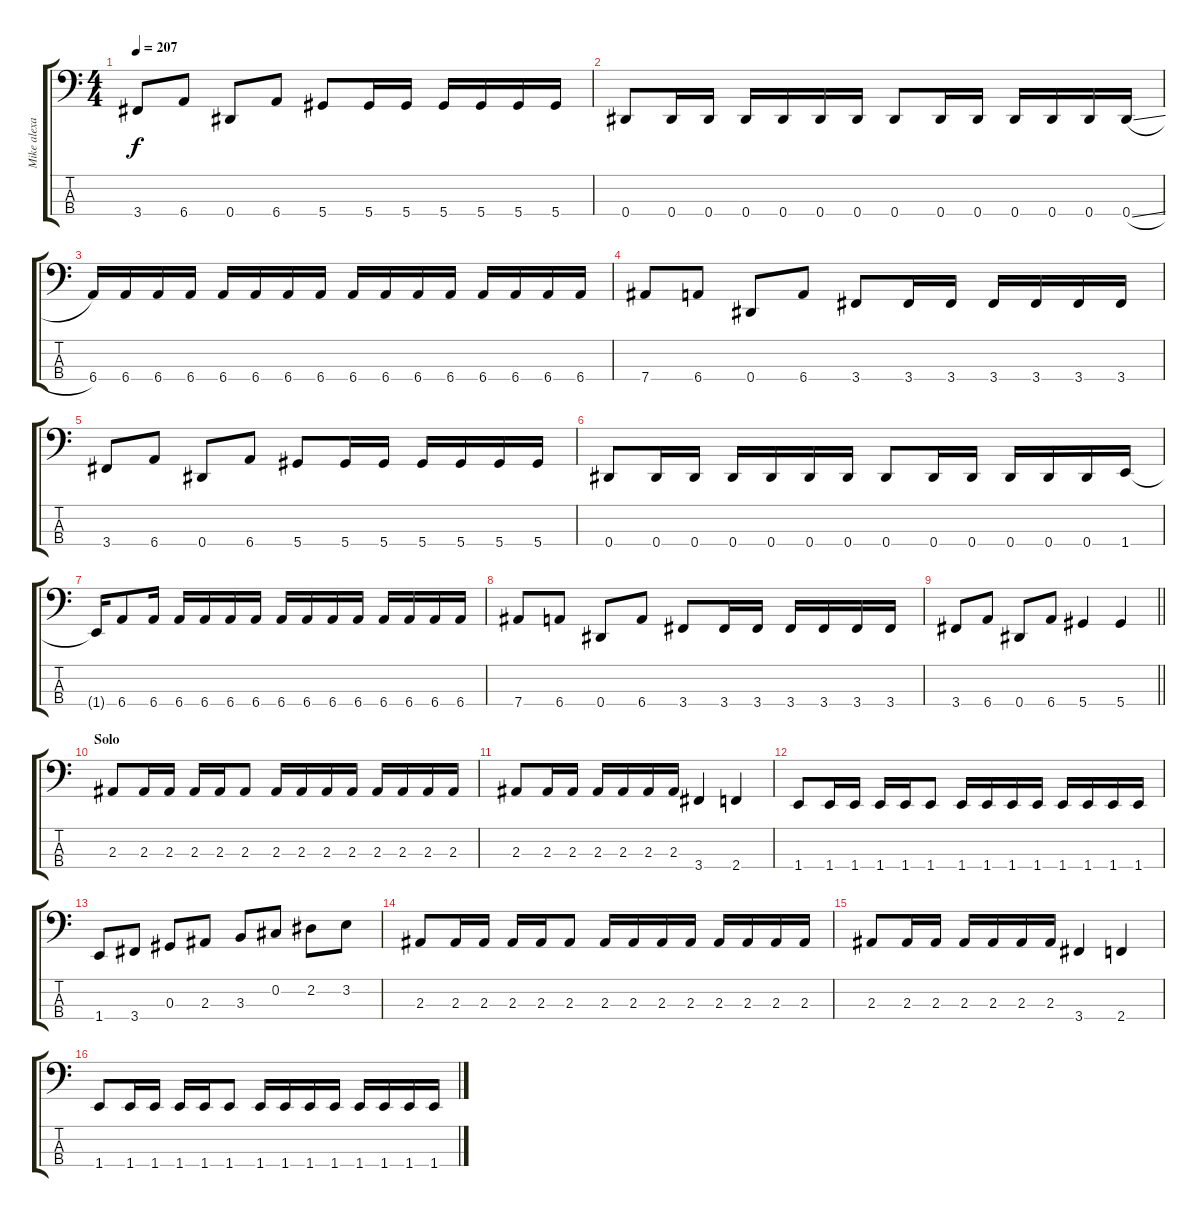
\track ("Mike alexander" "Mike alexa") {instrument electricbasspick}
\staff {score tabs}
\tuning (Gb2 Db2 Ab1 Eb1) {hide}
\ts (4 4)
\tempo 207
\clef f4
\ks c
3.4.8{dy f} 6.4.8 0.4.8 6.4.8 5.4.8 5.4.16 5.4.16 5.4.16 5.4.16 5.4.16 5.4.16 |
0.4.8 0.4.16 0.4.16 0.4.16 0.4.16 0.4.16 0.4.16 0.4.8 0.4.16 0.4.16 0.4.16 0.4.16 0.4.16 0.4{sl}.16 |
6.4.16 6.4.16 6.4.16 6.4.16 6.4.16 6.4.16 6.4.16 6.4.16 6.4.16 6.4.16 6.4.16 6.4.16 6.4.16 6.4.16 6.4.16 6.4.16 |
7.4.8 6.4.8 0.4.8 6.4.8 3.4.8 3.4.16 3.4.16 3.4.16 3.4.16 3.4.16 3.4.16 |
3.4.8 6.4.8 0.4.8 6.4.8 5.4.8 5.4.16 5.4.16 5.4.16 5.4.16 5.4.16 5.4.16 |
0.4.8 0.4.16 0.4.16 0.4.16 0.4.16 0.4.16 0.4.16 0.4.8 0.4.16 0.4.16 0.4.16 0.4.16 0.4.16 1.4.16 |
1.4{t}.16 6.4.8 6.4.16 6.4.16 6.4.16 6.4.16 6.4.16 6.4.16 6.4.16 6.4.16 6.4.16 6.4.16 6.4.16 6.4.16 6.4.16 |
7.4.8 6.4.8 0.4.8 6.4.8 3.4.8 3.4.16 3.4.16 3.4.16 3.4.16 3.4.16 3.4.16 |
\barLineRight lightlight
3.4.8 6.4.8 0.4.8 6.4.8 5.4.4 5.4.4 |
\section ("" "Solo")
2.3.8 2.3.16 2.3.16 2.3.16 2.3.16 2.3.8 2.3.16 2.3.16 2.3.16 2.3.16 2.3.16 2.3.16 2.3.16 2.3.16 |
2.3.8 2.3.16 2.3.16 2.3.16 2.3.16 2.3.16 2.3.16 3.4.4 2.4.4 |
1.4.8 1.4.16 1.4.16 1.4.16 1.4.16 1.4.8 1.4.16 1.4.16 1.4.16 1.4.16 1.4.16 1.4.16 1.4.16 1.4.16 |
1.4.8 3.4.8 0.3.8 2.3.8 3.3.8 0.2.8 2.2.8 3.2.8 |
2.3.8 2.3.16 2.3.16 2.3.16 2.3.16 2.3.8 2.3.16 2.3.16 2.3.16 2.3.16 2.3.16 2.3.16 2.3.16 2.3.16 |
2.3.8 2.3.16 2.3.16 2.3.16 2.3.16 2.3.16 2.3.16 3.4.4 2.4.4 |
1.4.8 1.4.16 1.4.16 1.4.16 1.4.16 1.4.8 1.4.16 1.4.16 1.4.16 1.4.16 1.4.16 1.4.16 1.4.16 1.4.16
